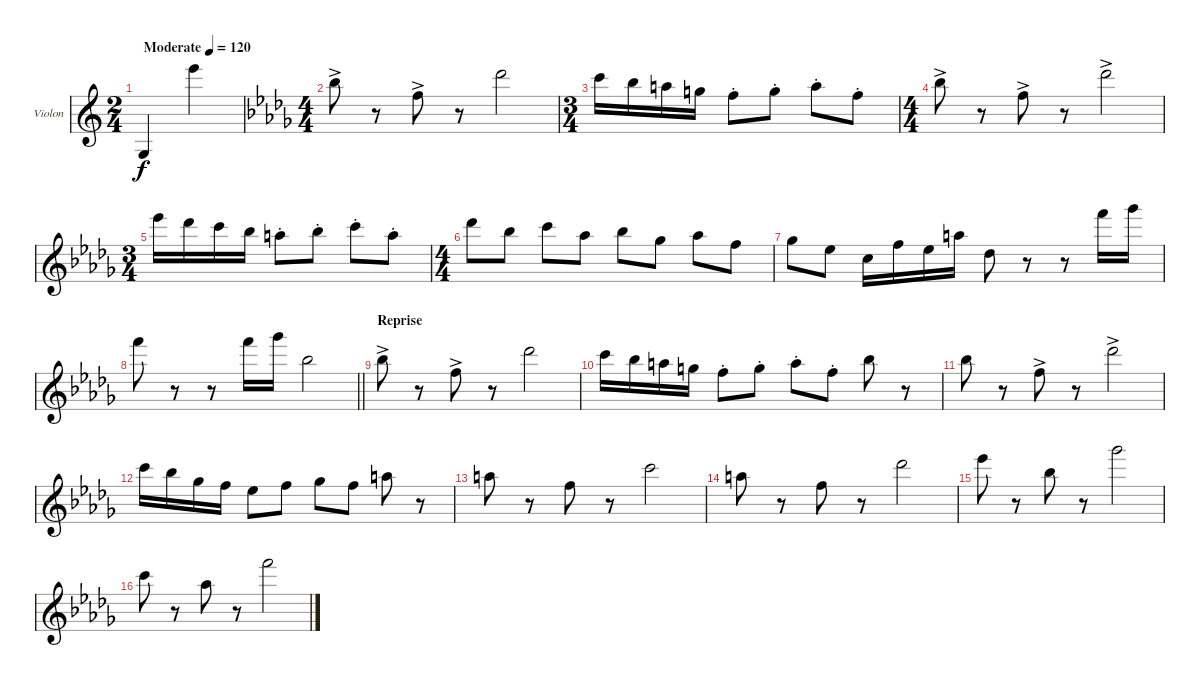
\bracketExtendMode groupsimilarinstruments
\firstSystemTrackNameOrientation horizontal
\otherSystemsTrackNameOrientation horizontal
\track ("Violon" "Violon") {solo instrument violin}
\staff {score}
\tuning (E4 B3 G3 D3 A2 E2)
\displaytranspose 12
\ts (2 4)
\beaming (8 2 2)
\tempo (120 "Moderate")
\clef g2
\ks c
3.6.4{dy f instrument violin} 12.1.4 |
\ts (4 4)
\beaming (8 2 2 2 2)
\ks bbminor
6.1{ac}.8 r.8 6.2{ac}.8 r.8 9.1.2 |
\ts (3 4)
\beaming (8 2 2 2 2)
8.1.16 6.1.16 10.2.16 3.1.16 1.1{st}.8 3.1{st}.8 5.1{st}.8 6.2{st}.8 |
\ts (4 4)
\beaming (8 2 2 2 2)
6.1{ac}.8 r.8 6.2{ac}.8 r.8 9.1{ac}.2 |
\ts (3 4)
\beaming (8 2 2 2 2)
11.1.16 9.1.16 8.1.16 6.1.16 5.1{st}.8 6.1{st}.8 8.1{st}.8 5.1{st}.8 |
\ts (4 4)
\beaming (8 2 2 2 2)
9.1.8 6.1.8 8.1.8 4.1.8 6.1.8 2.1.8 4.1.8 1.1.8 |
2.1.8 4.2.8 1.2.16 1.1.16 4.2.16 5.1.16 2.2.8 r.8 r.8 13.1.16 14.1.16 |
\barLineRight lightlight
13.1.8 r.8 r.8 13.1.16 14.1.16 6.1.2 |
\section ("" "Reprise")
6.1{ac}.8 r.8 6.2{ac}.8 r.8 9.1.2 |
8.1.16 6.1.16 10.2.16 3.1.16 1.1{st}.8 3.1{st}.8 5.1{st}.8 6.2{st}.8 6.1.8 r.8 |
6.1.8 r.8 6.2{ac}.8 r.8 9.1{ac}.2 |
8.1.16 6.1.16 2.1.16 6.2.16 4.2.8 6.2.8 2.1.8 1.1.8 5.1.8 r.8 |
5.1.8 r.8 1.1.8 r.8 8.1.2 |
5.1.8 r.8 1.1.8 r.8 9.1.2 |
11.1.8 r.8 6.1.8 r.8 14.1.2 |
13.2.8 r.8 4.1.8 r.8 13.1.2
